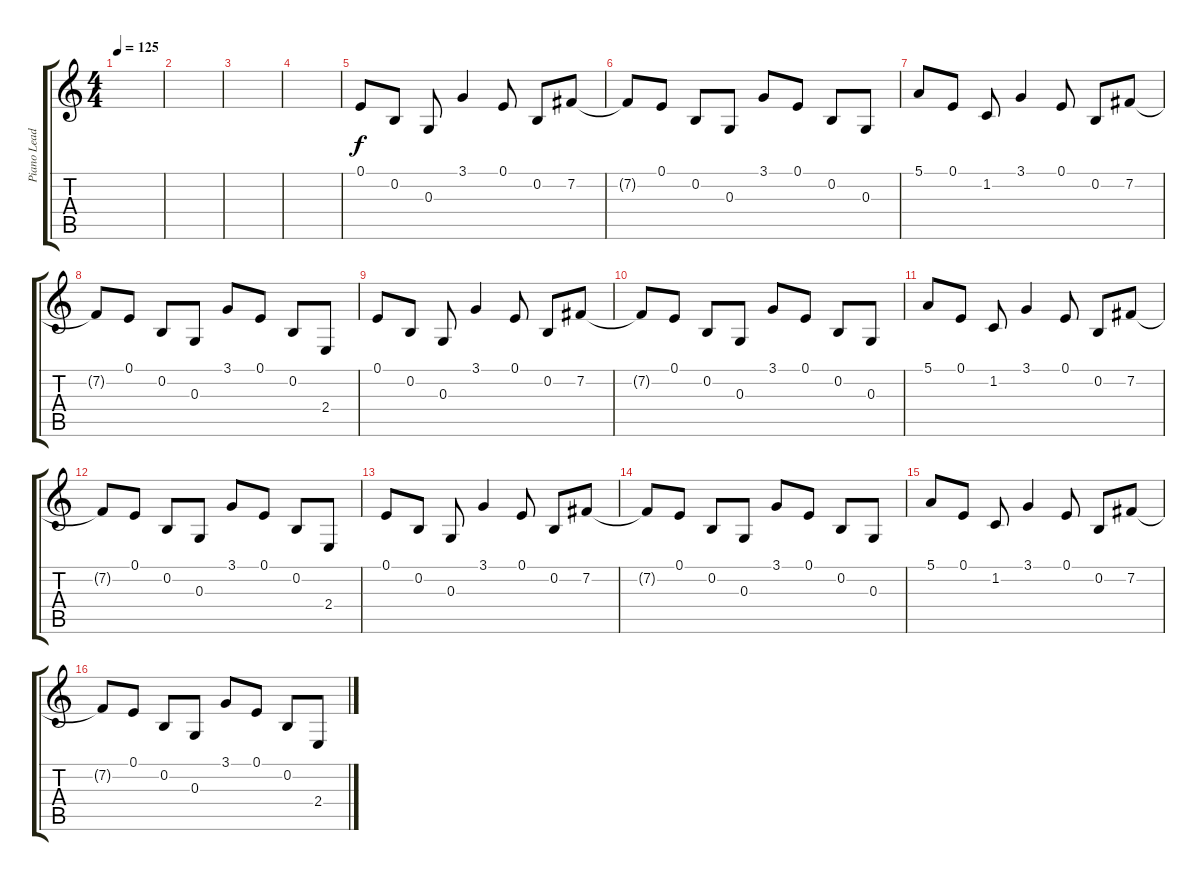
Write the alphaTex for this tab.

\track ("Piano Lead" "Piano Lead") {instrument electricgrandpiano}
\staff {score tabs}
\tuning (E4 B3 G3 D3 A2 E2) {hide}
\ts (4 4)
\tempo 125
\clef g2
\ks c
|
|
|
|
0.1.8 0.2.8 0.3.8 3.1.4 0.1.8 0.2.8 7.2.8 |
7.2{t}.8 0.1.8 0.2.8 0.3.8 3.1.8 0.1.8 0.2.8 0.3.8 |
5.1.8 0.1.8 1.2.8 3.1.4 0.1.8 0.2.8 7.2.8 |
7.2{t}.8 0.1.8 0.2.8 0.3.8 3.1.8 0.1.8 0.2.8 2.4.8 |
0.1.8 0.2.8 0.3.8 3.1.4 0.1.8 0.2.8 7.2.8 |
7.2{t}.8 0.1.8 0.2.8 0.3.8 3.1.8 0.1.8 0.2.8 0.3.8 |
5.1.8 0.1.8 1.2.8 3.1.4 0.1.8 0.2.8 7.2.8 |
7.2{t}.8 0.1.8 0.2.8 0.3.8 3.1.8 0.1.8 0.2.8 2.4.8 |
0.1.8 0.2.8 0.3.8 3.1.4 0.1.8 0.2.8 7.2.8 |
7.2{t}.8 0.1.8 0.2.8 0.3.8 3.1.8 0.1.8 0.2.8 0.3.8 |
5.1.8 0.1.8 1.2.8 3.1.4 0.1.8 0.2.8 7.2.8 |
7.2{t}.8 0.1.8 0.2.8 0.3.8 3.1.8 0.1.8 0.2.8 2.4.8
